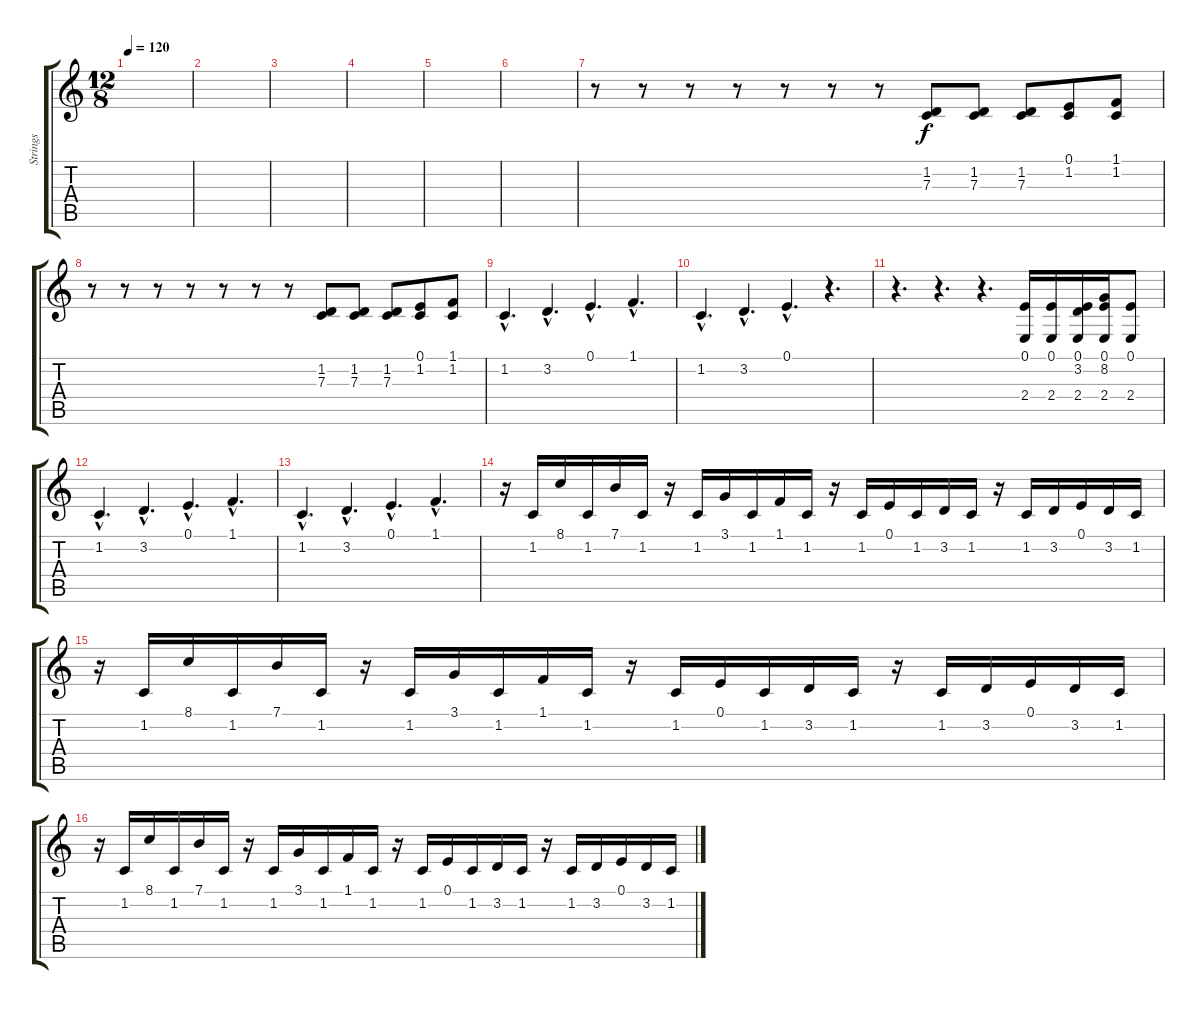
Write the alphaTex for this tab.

\track ("Strings" "Strings") {instrument stringensemble1}
\staff {score tabs}
\tuning (E4 B3 G3 D3 A2 E2) {hide}
\ts (12 8)
\tempo 120
\clef g2
\ks c
|
|
|
|
|
|
r.8 r.8 r.8 r.8 r.8 r.8 r.8 (1.2 7.3).8 (1.2 7.3).8 (1.2 7.3).8 (0.1 1.2).8 (1.1 1.2).8 |
r.8 r.8 r.8 r.8 r.8 r.8 r.8 (1.2 7.3).8 (1.2 7.3).8 (1.2 7.3).8 (0.1 1.2).8 (1.1 1.2).8 |
1.2{hac}.4{d} 3.2{hac}.4{d} 0.1{hac}.4{d} 1.1{hac}.4{d} |
1.2{hac}.4{d} 3.2{hac}.4{d} 0.1{hac}.4{d} r.4{d} |
r.4{d} r.4{d} r.4{d} (0.1 2.4).16 (0.1 2.4).16 (0.1 3.2 2.4).16 (0.1 8.2 2.4).16 (0.1 2.4).8 |
1.2{hac}.4{d} 3.2{hac}.4{d} 0.1{hac}.4{d} 1.1{hac}.4{d} |
1.2{hac}.4{d} 3.2{hac}.4{d} 0.1{hac}.4{d} 1.1{hac}.4{d} |
r.16 1.2.16 8.1.16 1.2.16 7.1.16 1.2.16 r.16 1.2.16 3.1.16 1.2.16 1.1.16 1.2.16 r.16 1.2.16 0.1.16 1.2.16 3.2.16 1.2.16 r.16 1.2.16 3.2.16 0.1.16 3.2.16 1.2.16 |
r.16 1.2.16 8.1.16 1.2.16 7.1.16 1.2.16 r.16 1.2.16 3.1.16 1.2.16 1.1.16 1.2.16 r.16 1.2.16 0.1.16 1.2.16 3.2.16 1.2.16 r.16 1.2.16 3.2.16 0.1.16 3.2.16 1.2.16 |
r.16 1.2.16 8.1.16 1.2.16 7.1.16 1.2.16 r.16 1.2.16 3.1.16 1.2.16 1.1.16 1.2.16 r.16 1.2.16 0.1.16 1.2.16 3.2.16 1.2.16 r.16 1.2.16 3.2.16 0.1.16 3.2.16 1.2.16
